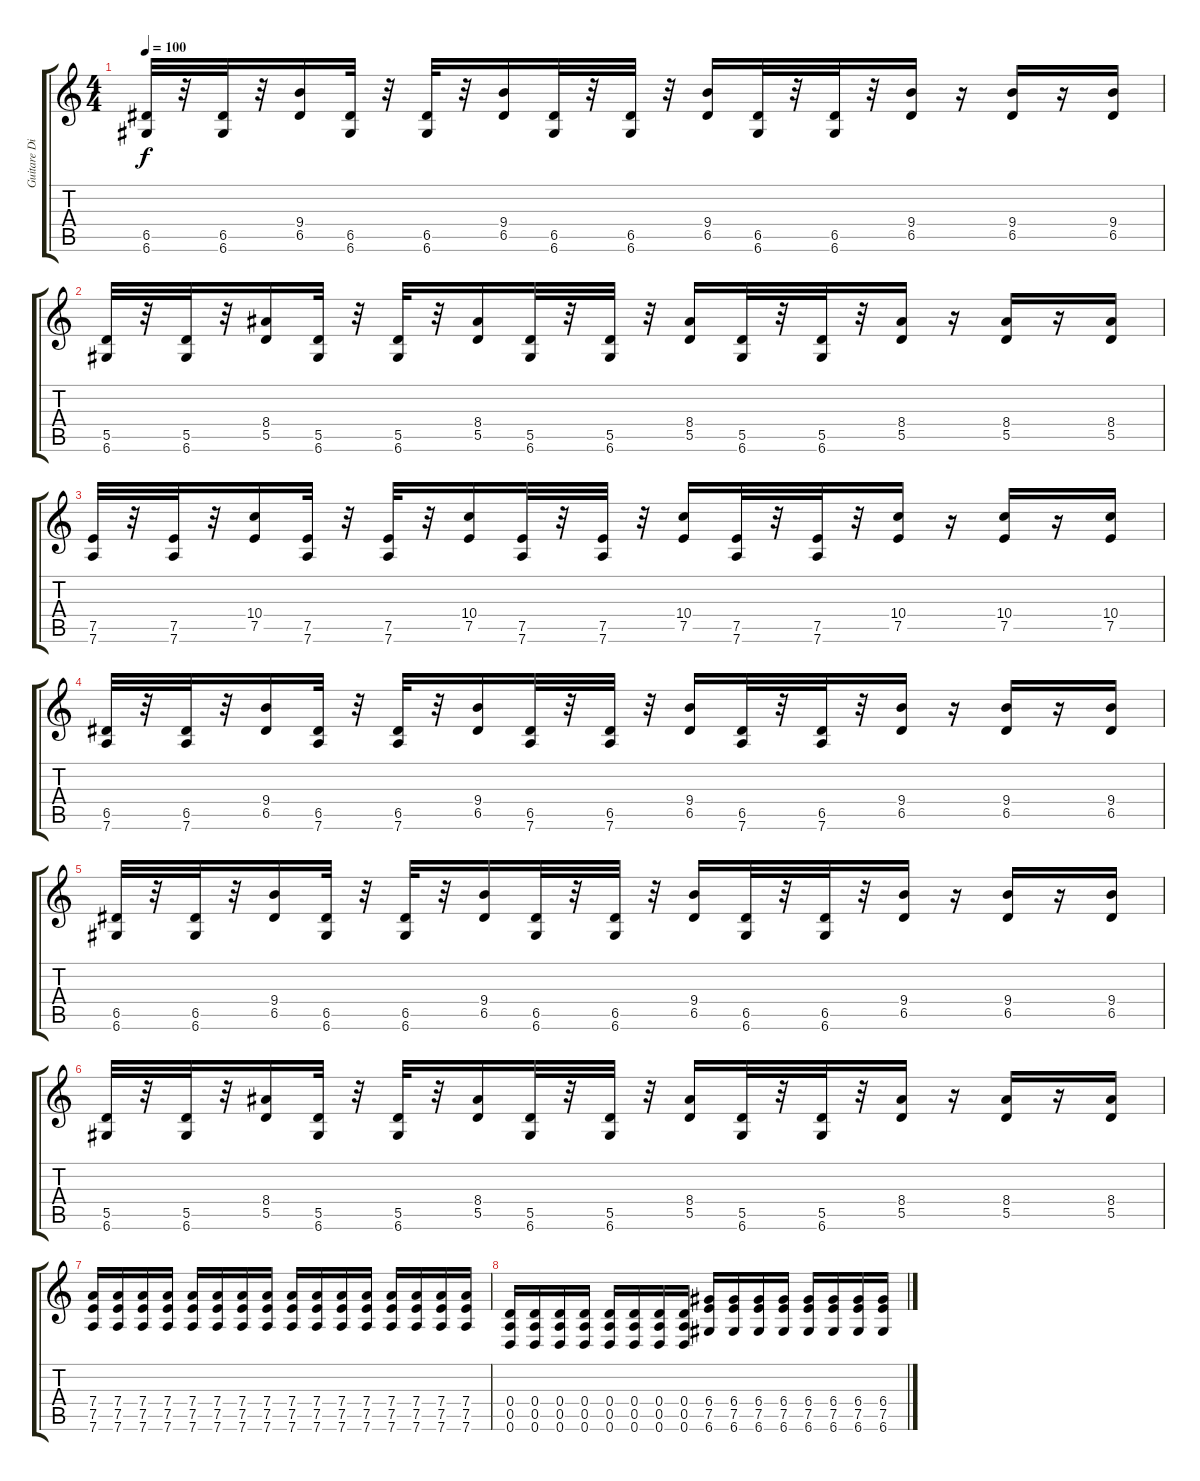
\track ("Guitare Distortion 2" "Guitare Di") {instrument distortionguitar}
\staff {score tabs}
\tuning (E4 B3 G3 D3 A2 D2) {hide}
\ts (4 4)
\tempo 100
\clef g2
\ks c
(6.5 6.6).32{dy f} r.32 (6.5 6.6).32 r.32 (9.4 6.5).16 (6.5 6.6).32 r.32 (6.5 6.6).32 r.32 (9.4 6.5).16 (6.5 6.6).32 r.32 (6.5 6.6).32 r.32 (9.4 6.5).16 (6.5 6.6).32 r.32 (6.5 6.6).32 r.32 (9.4 6.5).16 r.16 (9.4 6.5).16 r.16 (9.4 6.5).16 |
(5.5 6.6).32 r.32 (5.5 6.6).32 r.32 (8.4 5.5).16 (5.5 6.6).32 r.32 (5.5 6.6).32 r.32 (8.4 5.5).16 (5.5 6.6).32 r.32 (5.5 6.6).32 r.32 (8.4 5.5).16 (5.5 6.6).32 r.32 (5.5 6.6).32 r.32 (8.4 5.5).16 r.16 (8.4 5.5).16 r.16 (8.4 5.5).16 |
(7.5 7.6).32 r.32 (7.5 7.6).32 r.32 (10.4 7.5).16 (7.5 7.6).32 r.32 (7.5 7.6).32 r.32 (10.4 7.5).16 (7.5 7.6).32 r.32 (7.5 7.6).32 r.32 (10.4 7.5).16 (7.5 7.6).32 r.32 (7.5 7.6).32 r.32 (10.4 7.5).16 r.16 (10.4 7.5).16 r.16 (10.4 7.5).16 |
(6.5 7.6).32 r.32 (6.5 7.6).32 r.32 (9.4 6.5).16 (6.5 7.6).32 r.32 (6.5 7.6).32 r.32 (9.4 6.5).16 (6.5 7.6).32 r.32 (6.5 7.6).32 r.32 (9.4 6.5).16 (6.5 7.6).32 r.32 (6.5 7.6).32 r.32 (9.4 6.5).16 r.16 (9.4 6.5).16 r.16 (9.4 6.5).16 |
(6.5 6.6).32 r.32 (6.5 6.6).32 r.32 (9.4 6.5).16 (6.5 6.6).32 r.32 (6.5 6.6).32 r.32 (9.4 6.5).16 (6.5 6.6).32 r.32 (6.5 6.6).32 r.32 (9.4 6.5).16 (6.5 6.6).32 r.32 (6.5 6.6).32 r.32 (9.4 6.5).16 r.16 (9.4 6.5).16 r.16 (9.4 6.5).16 |
(5.5 6.6).32 r.32 (5.5 6.6).32 r.32 (8.4 5.5).16 (5.5 6.6).32 r.32 (5.5 6.6).32 r.32 (8.4 5.5).16 (5.5 6.6).32 r.32 (5.5 6.6).32 r.32 (8.4 5.5).16 (5.5 6.6).32 r.32 (5.5 6.6).32 r.32 (8.4 5.5).16 r.16 (8.4 5.5).16 r.16 (8.4 5.5).16 |
(7.4 7.5 7.6).16 (7.4 7.5 7.6).16 (7.4 7.5 7.6).16 (7.4 7.5 7.6).16 (7.4 7.5 7.6).16 (7.4 7.5 7.6).16 (7.4 7.5 7.6).16 (7.4 7.5 7.6).16 (7.4 7.5 7.6).16 (7.4 7.5 7.6).16 (7.4 7.5 7.6).16 (7.4 7.5 7.6).16 (7.4 7.5 7.6).16 (7.4 7.5 7.6).16 (7.4 7.5 7.6).16 (7.4 7.5 7.6).16 |
(0.4 0.5 0.6).16 (0.4 0.5 0.6).16 (0.4 0.5 0.6).16 (0.4 0.5 0.6).16 (0.4 0.5 0.6).16 (0.4 0.5 0.6).16 (0.4 0.5 0.6).16 (0.4 0.5 0.6).16 (6.4 7.5 6.6).16 (6.4 7.5 6.6).16 (6.4 7.5 6.6).16 (6.4 7.5 6.6).16 (6.4 7.5 6.6).16 (6.4 7.5 6.6).16 (6.4 7.5 6.6).16 (6.4 7.5 6.6).16
